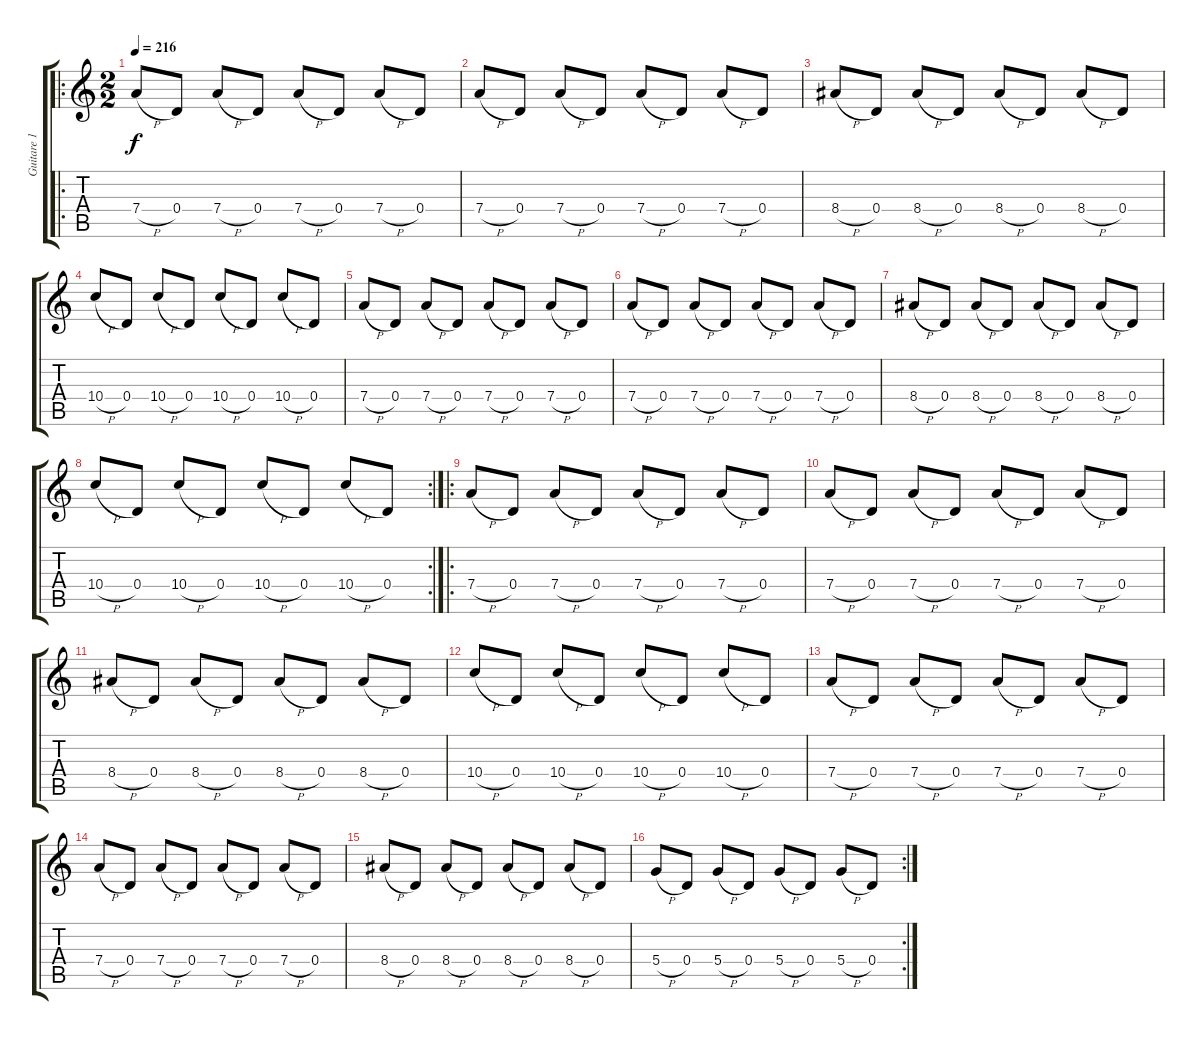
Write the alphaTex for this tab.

\track ("Guitare 1" "Guitare 1") {instrument distortionguitar}
\staff {score tabs}
\tuning (E4 B3 G3 D3 A2 E2) {hide}
\ro
\ts (2 2)
\tempo 216
\clef g2
\ks c
7.4{h}.8{dy f instrument distortionguitar} 0.4.8 7.4{h}.8 0.4.8 7.4{h}.8 0.4.8 7.4{h}.8 0.4.8 |
7.4{h}.8 0.4.8 7.4{h}.8 0.4.8 7.4{h}.8 0.4.8 7.4{h}.8 0.4.8 |
8.4{h}.8 0.4.8 8.4{h}.8 0.4.8 8.4{h}.8 0.4.8 8.4{h}.8 0.4.8 |
10.4{h}.8 0.4.8 10.4{h}.8 0.4.8 10.4{h}.8 0.4.8 10.4{h}.8 0.4.8 |
7.4{h}.8 0.4.8 7.4{h}.8 0.4.8 7.4{h}.8 0.4.8 7.4{h}.8 0.4.8 |
7.4{h}.8 0.4.8 7.4{h}.8 0.4.8 7.4{h}.8 0.4.8 7.4{h}.8 0.4.8 |
8.4{h}.8 0.4.8 8.4{h}.8 0.4.8 8.4{h}.8 0.4.8 8.4{h}.8 0.4.8 |
\rc 2
10.4{h}.8 0.4.8 10.4{h}.8 0.4.8 10.4{h}.8 0.4.8 10.4{h}.8 0.4.8 |
\ro
7.4{h}.8 0.4.8 7.4{h}.8 0.4.8 7.4{h}.8 0.4.8 7.4{h}.8 0.4.8 |
7.4{h}.8 0.4.8 7.4{h}.8 0.4.8 7.4{h}.8 0.4.8 7.4{h}.8 0.4.8 |
8.4{h}.8 0.4.8 8.4{h}.8 0.4.8 8.4{h}.8 0.4.8 8.4{h}.8 0.4.8 |
10.4{h}.8 0.4.8 10.4{h}.8 0.4.8 10.4{h}.8 0.4.8 10.4{h}.8 0.4.8 |
7.4{h}.8 0.4.8 7.4{h}.8 0.4.8 7.4{h}.8 0.4.8 7.4{h}.8 0.4.8 |
7.4{h}.8 0.4.8 7.4{h}.8 0.4.8 7.4{h}.8 0.4.8 7.4{h}.8 0.4.8 |
8.4{h}.8 0.4.8 8.4{h}.8 0.4.8 8.4{h}.8 0.4.8 8.4{h}.8 0.4.8 |
\rc 2
5.4{h}.8 0.4.8 5.4{h}.8 0.4.8 5.4{h}.8 0.4.8 5.4{h}.8 0.4.8
